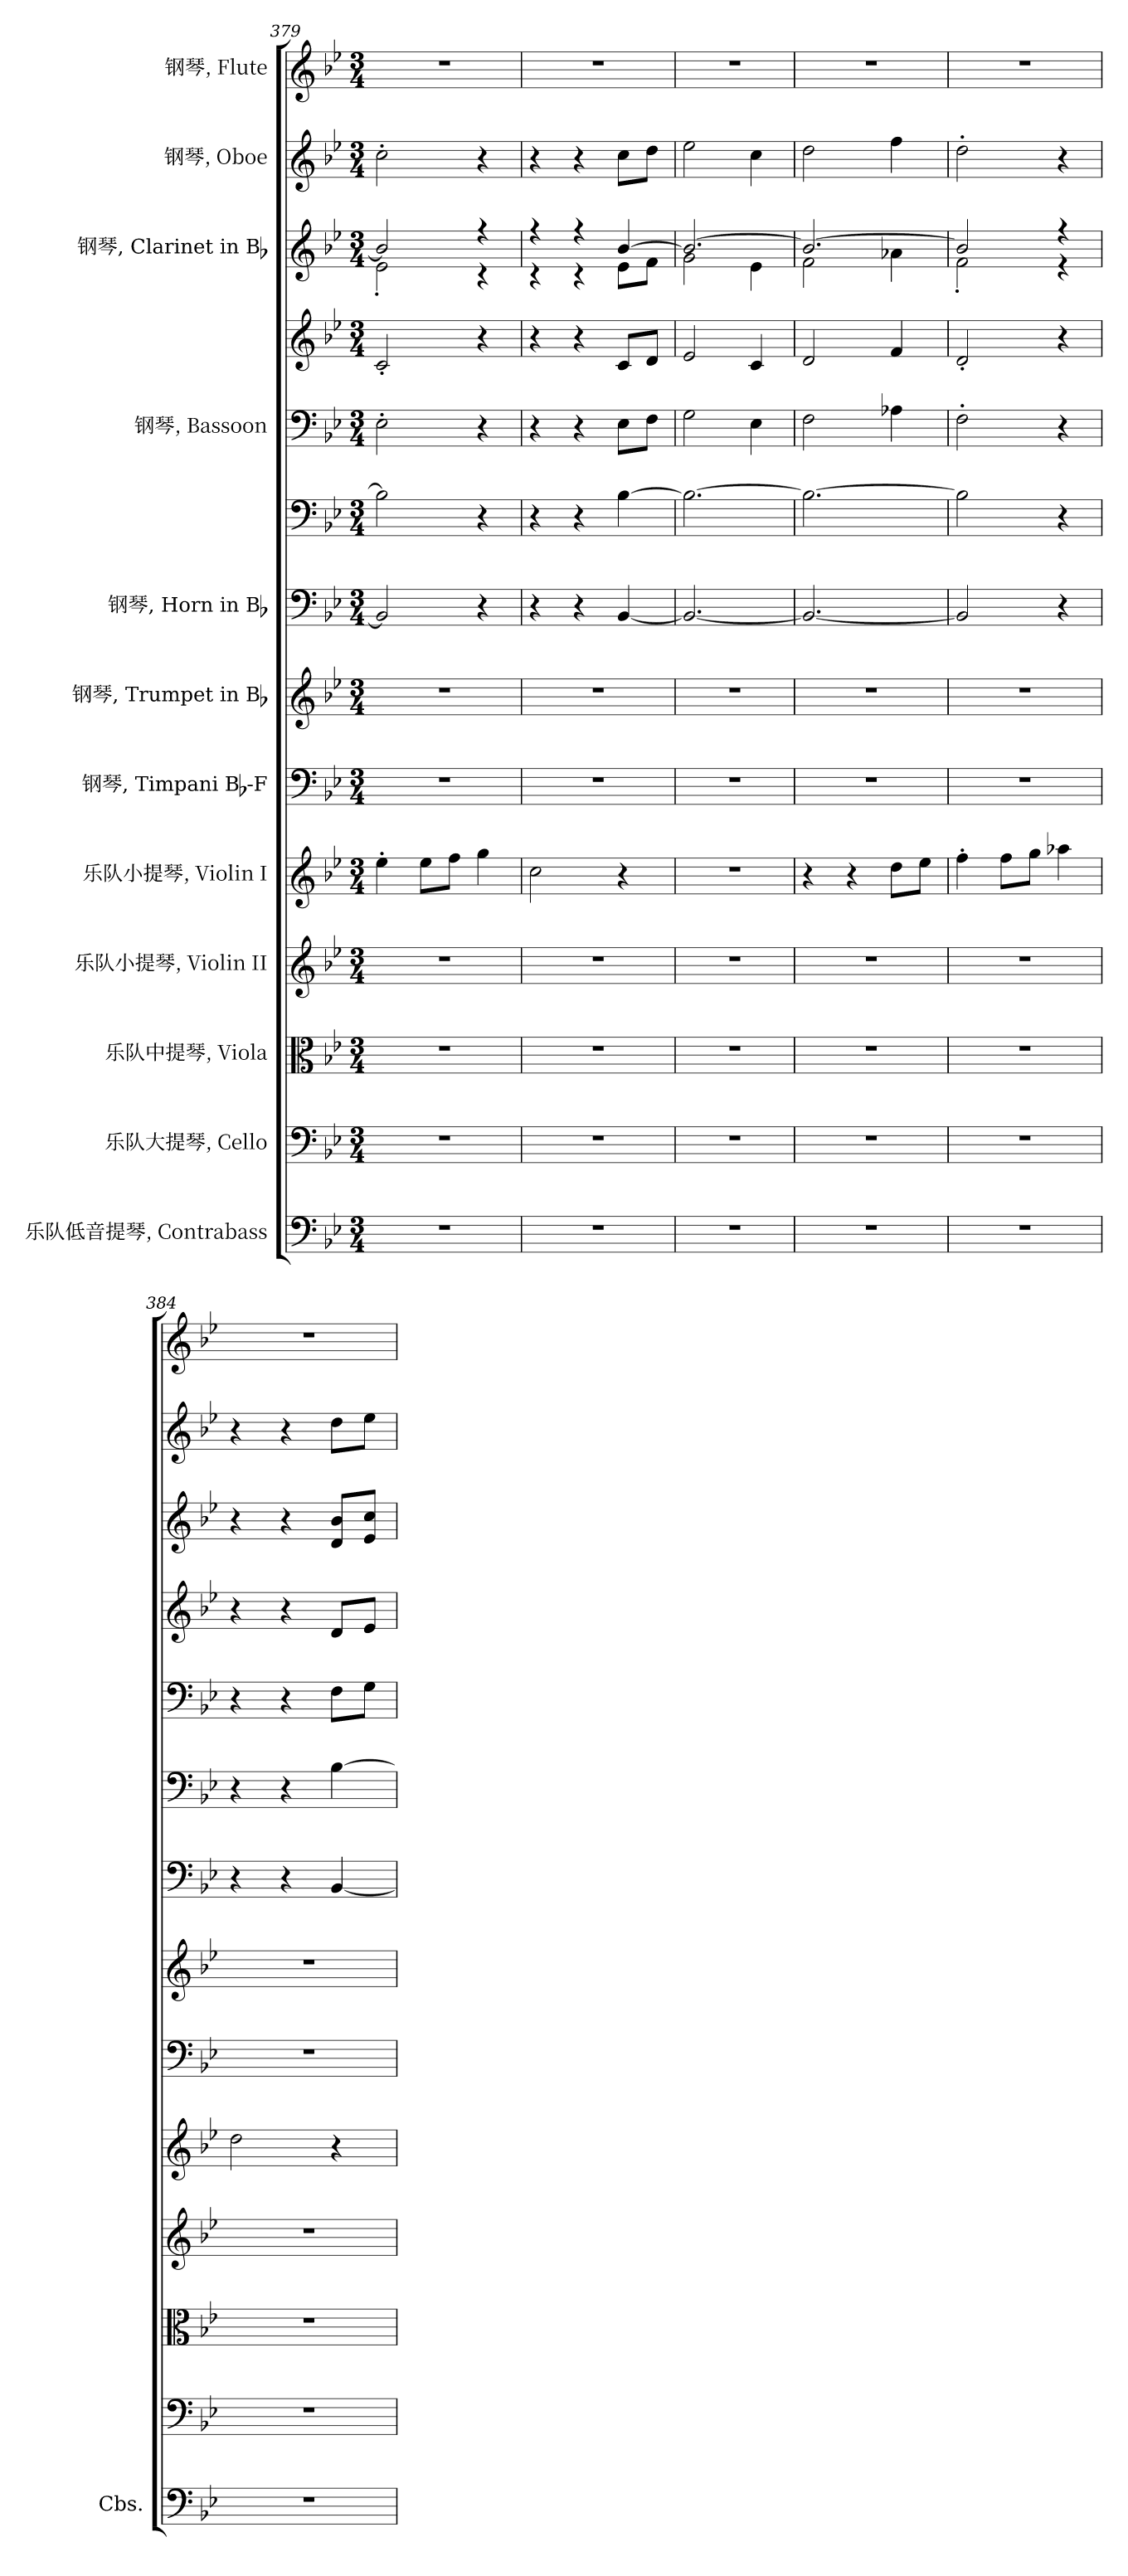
**kern	**kern	**kern	**kern	**kern	**kern	**kern	**kern	**kern	**kern	**kern	**kern	**kern	**kern
*part12	*part11	*part10	*part9	*part8	*part7	*part6	*part5	*part5	*part4	*part4	*part3	*part2	*part1
*staff14	*staff13	*staff12	*staff11	*staff10	*staff9	*staff8	*staff7	*staff6	*staff5	*staff4	*staff3	*staff2	*staff1
*I"乐队低音提琴, Contrabass	*I"乐队大提琴, Cello	*I"乐队中提琴, Viola	*I"乐队小提琴, Violin II	*I"乐队小提琴, Violin I	*I"钢琴, Timpani Bb-F	*I"钢琴, Trumpet in Bb	*I"钢琴, Horn in Bb	*	*I"钢琴, Bassoon	*	*I"钢琴, Clarinet in Bb	*I"钢琴, Oboe	*I"钢琴, Flute
*I'Cbs.	*	*	*	*	*	*	*	*	*	*	*	*	*
*clefF4	*clefF4	*clefC3	*clefG2	*clefG2	*clefF4	*clefG2	*clefF4	*clefF4	*clefF4	*clefG2	*clefG2	*clefG2	*clefG2
*ITrd7c12	*	*	*	*	*	*	*	*	*	*	*	*	*
*k[b-e-]	*k[b-e-]	*k[b-e-]	*k[b-e-]	*k[b-e-]	*k[b-e-]	*k[b-e-]	*k[b-e-]	*k[b-e-]	*k[b-e-]	*k[b-e-]	*k[b-e-]	*k[b-e-]	*k[b-e-]
*M3/4	*M3/4	*M3/4	*M3/4	*M3/4	*M3/4	*M3/4	*M3/4	*M3/4	*M3/4	*M3/4	*M3/4	*M3/4	*M3/4
=379	=379	=379	=379	=379	=379	=379	=379	=379	=379	=379	=379	=379	=379
*	*	*	*	*	*	*	*	*	*	*	*^	*	*
2.r	2.r	2.r	2.r	4ee-'\	2.r	2.r	2BB-/]	2B-\]	2E-'\	2c'/	2b-/]	2e-'\	2cc'\	2.r
.	.	.	.	8ee-\L	.	.	.	.	.	.	.	.	.	.
.	.	.	.	8ff\J	.	.	.	.	.	.	.	.	.	.
.	.	.	.	4gg\	.	.	4r	4r	4r	4r	4r	4r	4r	.
!!LO:PB:g=z
=380	=380	=380	=380	=380	=380	=380	=380	=380	=380	=380	=380	=380	=380	=380
2.r	2.r	2.r	2.r	2cc\	2.r	2.r	4r	4r	4r	4r	4r	4r	4r	2.r
.	.	.	.	.	.	.	4r	4r	4r	4r	4r	4r	4r	.
.	.	.	.	4r	.	.	[4BB-/	[4B-\	8E-\L	8c/L	[4b-/	8e-\L	8cc\L	.
.	.	.	.	.	.	.	.	.	8F\J	8d/J	.	8f\J	8dd\J	.
=381	=381	=381	=381	=381	=381	=381	=381	=381	=381	=381	=381	=381	=381	=381
2.r	2.r	2.r	2.r	2.r	2.r	2.r	2.BB-/_	2.B-\_	2G\	2e-/	2.b-/_	2g\	2ee-\	2.r
.	.	.	.	.	.	.	.	.	4E-\	4c/	.	4e-\	4cc\	.
=382	=382	=382	=382	=382	=382	=382	=382	=382	=382	=382	=382	=382	=382	=382
2.r	2.r	2.r	2.r	4r	2.r	2.r	2.BB-/_	2.B-\_	2F\	2d/	2.b-/_	2f\	2dd\	2.r
.	.	.	.	4r	.	.	.	.	.	.	.	.	.	.
.	.	.	.	8dd\L	.	.	.	.	4A-X\	4f/	.	4a-X\	4ff\	.
.	.	.	.	8ee-\J	.	.	.	.	.	.	.	.	.	.
=383	=383	=383	=383	=383	=383	=383	=383	=383	=383	=383	=383	=383	=383	=383
2.r	2.r	2.r	2.r	4ff'\	2.r	2.r	2BB-/]	2B-\]	2F'\	2d'/	2b-/]	2f'\	2dd'\	2.r
.	.	.	.	8ff\L	.	.	.	.	.	.	.	.	.	.
.	.	.	.	8gg\J	.	.	.	.	.	.	.	.	.	.
.	.	.	.	4aa-X\	.	.	4r	4r	4r	4r	4r	4r	4r	.
*	*	*	*	*	*	*	*	*	*	*	*v	*v	*	*
=384	=384	=384	=384	=384	=384	=384	=384	=384	=384	=384	=384	=384	=384
2.r	2.r	2.r	2.r	2dd\	2.r	2.r	4r	4r	4r	4r	4r	4r	2.r
.	.	.	.	.	.	.	4r	4r	4r	4r	4r	4r	.
.	.	.	.	4r	.	.	[4BB-/	[4B-\	8F\L	8d/L	8d/ 8b-/L	8dd\L	.
.	.	.	.	.	.	.	.	.	8G\J	8e-/J	8e-/ 8cc/J	8ee-\J	.
=	=	=	=	=	=	=	=	=	=	=	=	=	=
*-	*-	*-	*-	*-	*-	*-	*-	*-	*-	*-	*-	*-	*-
